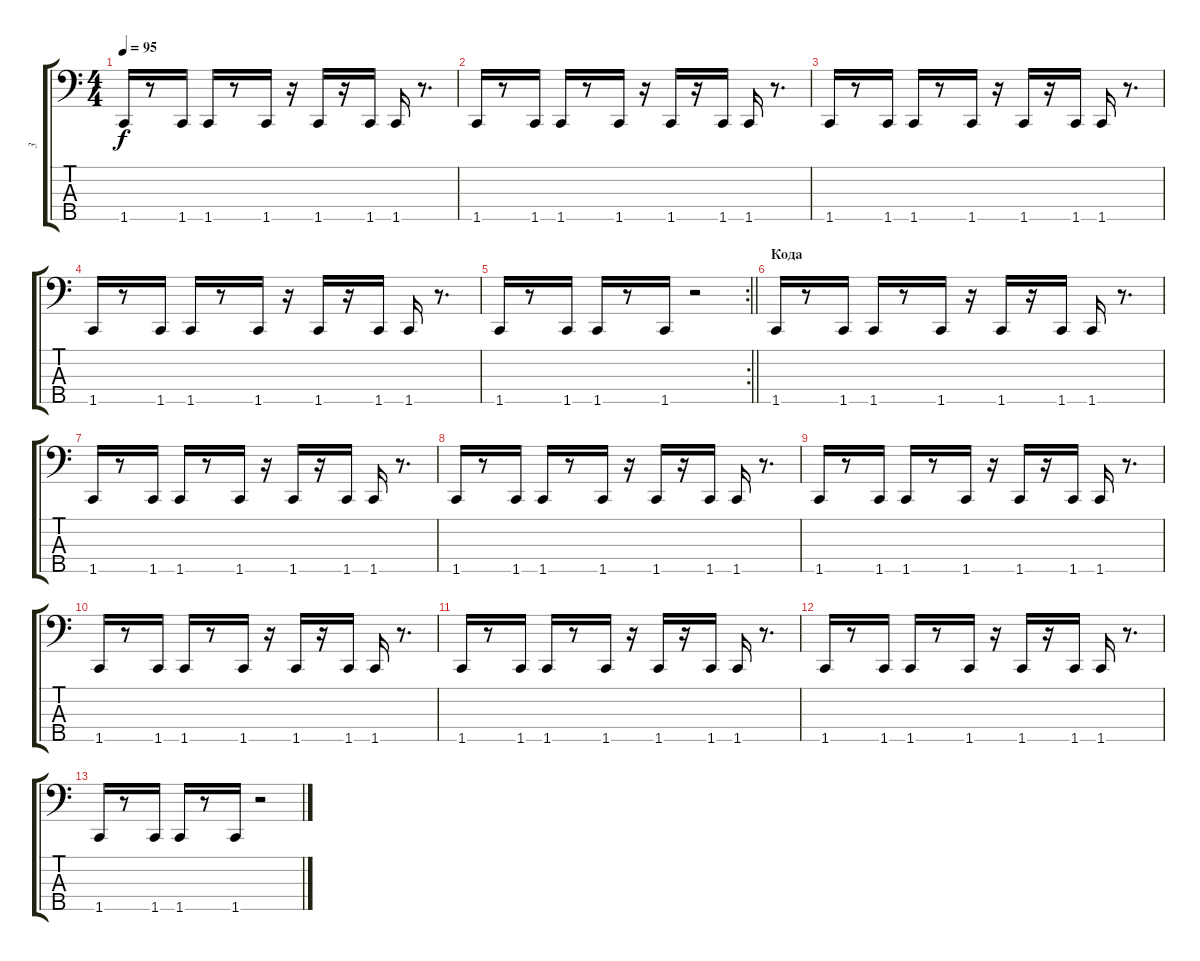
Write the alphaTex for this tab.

\track ("3" "3") {instrument electricbasspick}
\staff {score tabs}
\tuning (G2 D2 A1 E1 B0) {hide}
\ts (4 4)
\tempo 95
\clef f4
\ks c
1.5.16{dy f} r.8 1.5.16 1.5.16 r.8 1.5.16 r.16 1.5.16 r.16 1.5.16 1.5.16 r.8{d} |
1.5.16 r.8 1.5.16 1.5.16 r.8 1.5.16 r.16 1.5.16 r.16 1.5.16 1.5.16 r.8{d} |
1.5.16 r.8 1.5.16 1.5.16 r.8 1.5.16 r.16 1.5.16 r.16 1.5.16 1.5.16 r.8{d} |
1.5.16 r.8 1.5.16 1.5.16 r.8 1.5.16 r.16 1.5.16 r.16 1.5.16 1.5.16 r.8{d} |
\rc 2
\barLineRight lightlight
1.5.16 r.8 1.5.16 1.5.16 r.8 1.5.16 r.2 |
\section ("" "Кода")
1.5.16 r.8 1.5.16 1.5.16 r.8 1.5.16 r.16 1.5.16 r.16 1.5.16 1.5.16 r.8{d} |
1.5.16 r.8 1.5.16 1.5.16 r.8 1.5.16 r.16 1.5.16 r.16 1.5.16 1.5.16 r.8{d} |
1.5.16 r.8 1.5.16 1.5.16 r.8 1.5.16 r.16 1.5.16 r.16 1.5.16 1.5.16 r.8{d} |
1.5.16 r.8 1.5.16 1.5.16 r.8 1.5.16 r.16 1.5.16 r.16 1.5.16 1.5.16 r.8{d} |
1.5.16 r.8 1.5.16 1.5.16 r.8 1.5.16 r.16 1.5.16 r.16 1.5.16 1.5.16 r.8{d} |
1.5.16 r.8 1.5.16 1.5.16 r.8 1.5.16 r.16 1.5.16 r.16 1.5.16 1.5.16 r.8{d} |
1.5.16 r.8 1.5.16 1.5.16 r.8 1.5.16 r.16 1.5.16 r.16 1.5.16 1.5.16 r.8{d} |
1.5.16 r.8 1.5.16 1.5.16 r.8 1.5.16 r.2
